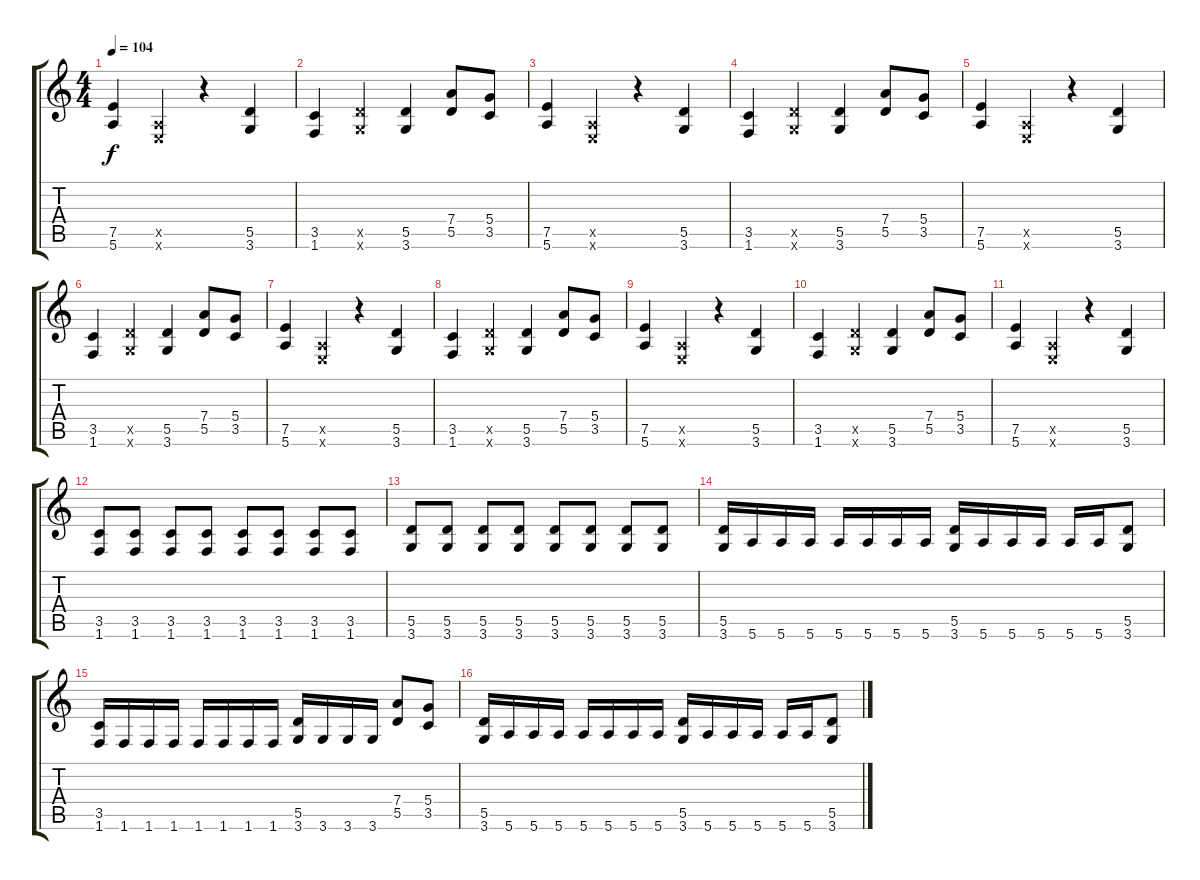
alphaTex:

\track "" {instrument overdrivenguitar}
\staff {score tabs}
\tuning (E4 B3 G3 D3 A2 E2) {hide}
\ts (4 4)
\tempo 104
\clef g2
\ks c
(7.5 5.6).4{dy f} (0.5{x} 0.6{x}).4 r.4 (5.5 3.6).4 |
(3.5 1.6).4 (5.5{x} 3.6{x}).4 (5.5 3.6).4 (7.4 5.5).8 (5.4 3.5).8 |
(7.5 5.6).4 (0.5{x} 0.6{x}).4 r.4 (5.5 3.6).4 |
(3.5 1.6).4 (5.5{x} 3.6{x}).4 (5.5 3.6).4 (7.4 5.5).8 (5.4 3.5).8 |
(7.5 5.6).4 (0.5{x} 0.6{x}).4 r.4 (5.5 3.6).4 |
(3.5 1.6).4 (5.5{x} 3.6{x}).4 (5.5 3.6).4 (7.4 5.5).8 (5.4 3.5).8 |
(7.5 5.6).4 (0.5{x} 0.6{x}).4 r.4 (5.5 3.6).4 |
(3.5 1.6).4 (5.5{x} 3.6{x}).4 (5.5 3.6).4 (7.4 5.5).8 (5.4 3.5).8 |
(7.5 5.6).4 (0.5{x} 0.6{x}).4 r.4 (5.5 3.6).4 |
(3.5 1.6).4 (5.5{x} 3.6{x}).4 (5.5 3.6).4 (7.4 5.5).8 (5.4 3.5).8 |
(7.5 5.6).4 (0.5{x} 0.6{x}).4 r.4 (5.5 3.6).4 |
(3.5 1.6).8 (3.5 1.6).8 (3.5 1.6).8 (3.5 1.6).8 (3.5 1.6).8 (3.5 1.6).8 (3.5 1.6).8 (3.5 1.6).8 |
(5.5 3.6).8 (5.5 3.6).8 (5.5 3.6).8 (5.5 3.6).8 (5.5 3.6).8 (5.5 3.6).8 (5.5 3.6).8 (5.5 3.6).8 |
(5.5 3.6).16 5.6.16 5.6.16 5.6.16 5.6.16 5.6.16 5.6.16 5.6.16 (5.5 3.6).16 5.6.16 5.6.16 5.6.16 5.6.16 5.6.16 (5.5 3.6).8 |
(3.5 1.6).16 1.6.16 1.6.16 1.6.16 1.6.16 1.6.16 1.6.16 1.6.16 (5.5 3.6).16 3.6.16 3.6.16 3.6.16 (7.4 5.5).8 (5.4 3.5).8 |
(5.5 3.6).16 5.6.16 5.6.16 5.6.16 5.6.16 5.6.16 5.6.16 5.6.16 (5.5 3.6).16 5.6.16 5.6.16 5.6.16 5.6.16 5.6.16 (5.5 3.6).8
